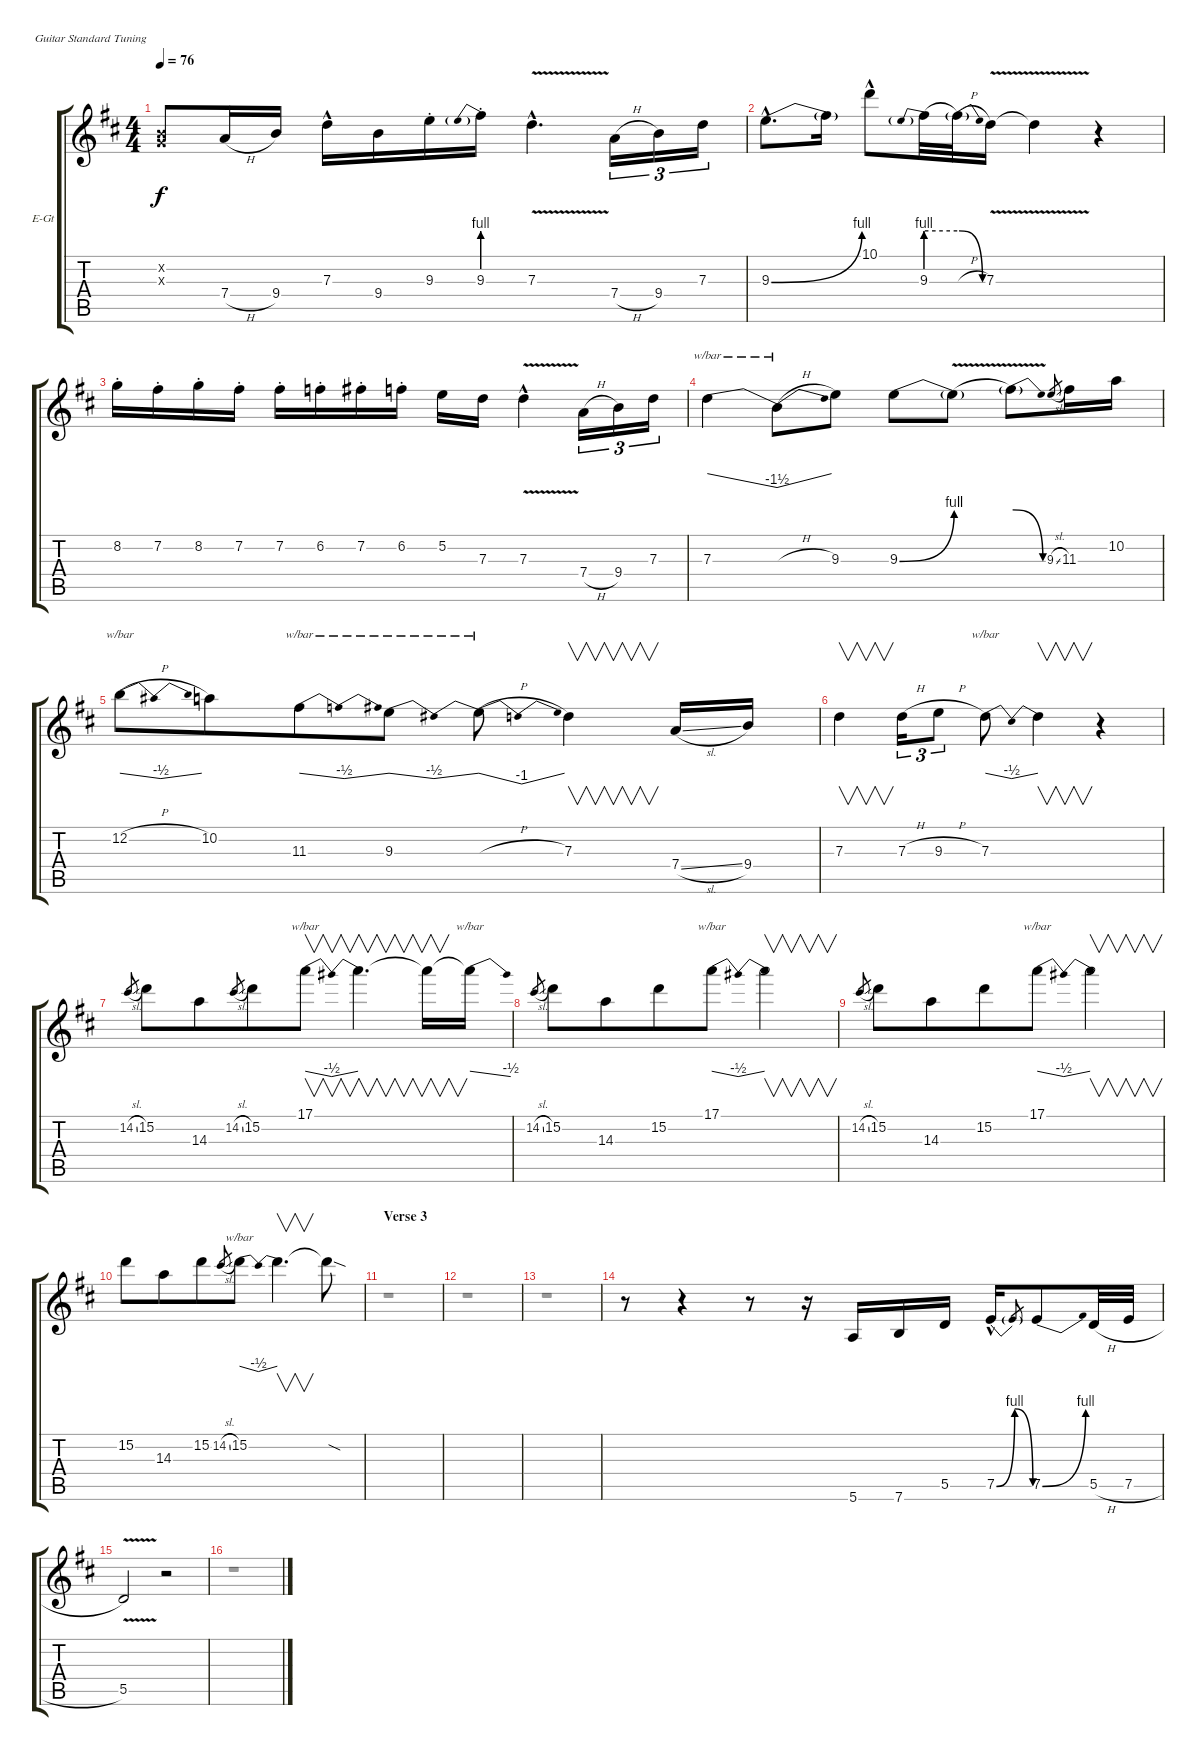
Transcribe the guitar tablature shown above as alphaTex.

\defaultSystemsLayout 4
\bracketExtendMode groupsimilarinstruments
\firstSystemTrackNameOrientation horizontal
\otherSystemsTrackNameOrientation horizontal
\track ("Guitar III (Solo)" "E-Gt") {instrument distortionguitar}
\staff {score tabs}
\tuning (E4 B3 G3 D3 A2 E2)
\voice
\ts (4 4)
\tempo 76
\clef g2
\scale
0.530101
\ks d
(0.2{x} 0.3{x}).8{dy f} 7.4{h}.16 9.4.16 7.3{hac}.16 9.4.16 9.3{st}.16 9.3{be (prebend 0 4 60 4) st}.16 7.3{v hac}.4{d} 7.4{h}.16{tu (3 2)} 9.4.16{tu (3 2)} 7.3.16{tu (3 2)} |
\scale
0.469603 9.3{be (bend 0 0 15 4) hac}.8{d} 9.3{t}.16 10.1{hac}.8 9.3{be (prebend 0 4 60 4)}.32 9.3{be (release 0 4 15 0) h t}.32 7.3{v}.16 7.3{v t}.4 r.4 |
\scale
0.530333 8.2{st}.16 7.2{st}.16 8.2{st}.16 7.2{st}.16 7.2{st}.16 6.2{st}.16 7.2{st}.16 6.2{st}.16 5.2.16 7.3.16 7.3{v hac}.4 7.4{h}.16{tu (3 2)} 9.4.16{tu (3 2)} 7.3.16{tu (3 2)} |
\scale
0.468871 7.3.4{tbe (dive default 0 0 44.4 -6)} 7.3{h t}.8{tbe (dive default 0 -6 43.8 0)} 9.3.8 9.3{be (bend 0 0 15 4)}.8 9.3{be (hold 0 0 60 0) v t}.8 9.3{be (release 0 4 15 0) t}.8 9.3{sl}.8{gr} 11.3.16 10.2.16 |
\beaming (8 4 4)
\scale
0.517182 12.2{h}.8{tbe (dip default 0 0 14.399999999999999 -2 15 -2 30 0)} 10.2.8 11.3.8{tbe (dip default 0 0 13.799999999999999 -2 15 -2 30 0)} 9.3.8{tbe (dip default 0 0 13.799999999999999 -2 15 -2 30 0)} 9.3{h t}.8{tbe (dip default 0 0 15 -4 30 0)} 7.3.4{v} 7.4{sl}.16 9.4.16 |
\beaming (8 2 2 2 2)
\scale
0.482703 7.3.4{v} 7.3{h}.16{tu (3 2)} 9.3{h}.8{tu (3 2)} 7.3.8{tbe (dip default 0 0 14.399999999999999 -2 15 -2 30 0)} 7.3{t}.4{v} r.4 |
\beaming (8 4 4)
\scale
0.44971 14.2{sl}.8{gr} 15.2.8 14.3.8 14.2{sl}.8{gr} 15.2.8 17.1.8{v tbe (dip default 0 0 14.399999999999999 -2 15 -2 30 0)} 17.1{t}.4{v d} 17.1{t}.16{v} 17.1{t}.16{tbe (dive default 0 0 44.4 -2)} |
\scale
0.293035 14.2{sl}.8{gr} 15.2.8 14.3.8 15.2.8 17.1.8{tbe (dip default 0 0 14.399999999999999 -2 15 -2 30 0)} 17.1{t}.2{v} |
\scale
0.257299 14.2{sl}.8{gr} 15.2.8 14.3.8 15.2.8 17.1.8{tbe (dip default 0 0 14.399999999999999 -2 15 -2 30 0)} 17.1{t}.2{v} |
15.2.8 14.3.8 15.2.8 14.2{sl}.8{gr} 15.2.8{tbe (dip default 0 0 14.399999999999999 -2 15 -2 30 0)} 15.2{t}.4{v d} 15.2{sod t}.8 |
\section ("" "Verse 3")
|
|
\beaming (8 2 2 2 2)
|
r.8 r.4 r.8 r.16 5.6.16 7.6.16 5.5.16 7.5{be (bendrelease 0 0 10.2 4 20.4 4 30 0) hac}.16 7.5{t}.8{gr} 7.5{be (bend 0 0 15 4)}.8 5.5{h}.32 7.5{h}.32 |
5.5{v}.2 r.2 |
\voice
\clef g2
\ottava regular
\simile none
\scale
0.530101
\ks d
|
\scale
0.469603 |
\scale
0.530333 |
\scale
0.468871 |
\scale
0.517182 |
\scale
0.482703 |
\scale
0.44971 |
\scale
0.293035 |
\scale
0.257299 |
|
r.1 |
r.1 |
r.1 |
|
|
r.1
